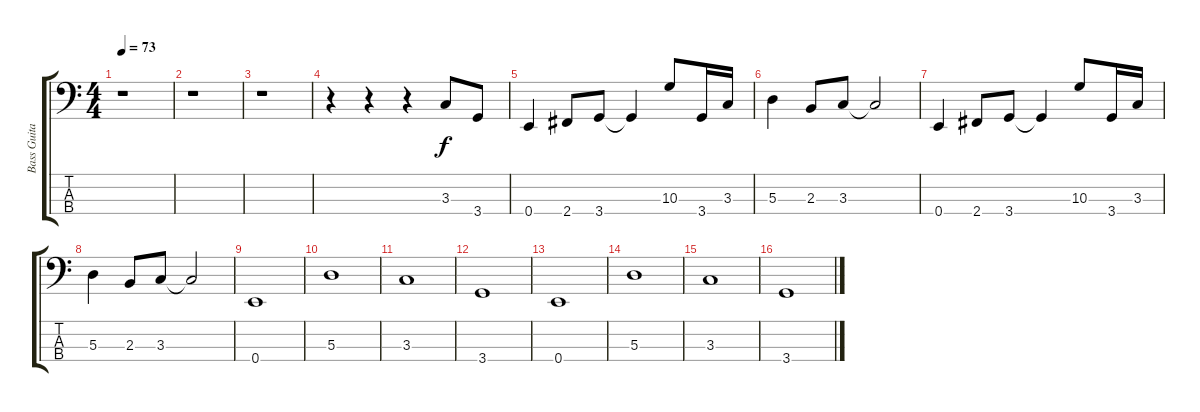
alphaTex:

\track ("Bass Guitar" "Bass Guita") {instrument fretlessbass}
\staff {score tabs}
\tuning (G2 D2 A1 E1) {hide}
\ts (4 4)
\tempo 73
\clef f4
\ks c
r.1{dy f instrument fretlessbass} |
r.1 |
r.1 |
r.4 r.4 r.4 3.3.8 3.4.8 |
0.4.4 2.4.8 3.4.8 3.4{t}.4 10.3.8 3.4.16 3.3.16 |
5.3.4 2.3.8 3.3.8 3.3{t}.2 |
0.4.4 2.4.8 3.4.8 3.4{t}.4 10.3.8 3.4.16 3.3.16 |
5.3.4 2.3.8 3.3.8 3.3{t}.2 |
0.4.1 |
5.3.1 |
3.3.1 |
3.4.1 |
0.4.1 |
5.3.1 |
3.3.1 |
3.4.1
